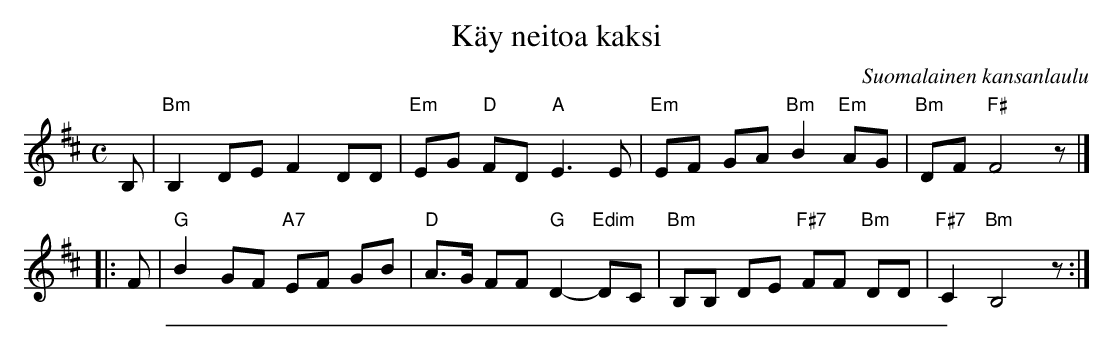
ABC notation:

X:1
T: K\"ay neitoa kaksi
O: Suomalainen kansanlaulu
M: C
L: 1/8
K: Bm
B, \
| "Bm"B,2 DE F2 DD | "Em"EG "D"FD "A"E3 E | "Em"EF GA "Bm"B2 "Em"AG | "Bm"DF "F#"F4 z |]
|: F \
| "G"B2 GF "A7"EF GB | "D"A>G FF "G"D2- "Edim"DC | "Bm"B,B, DE "F#7"FF "Bm"DD | "F#7"C2 "Bm"B,4 z :|
